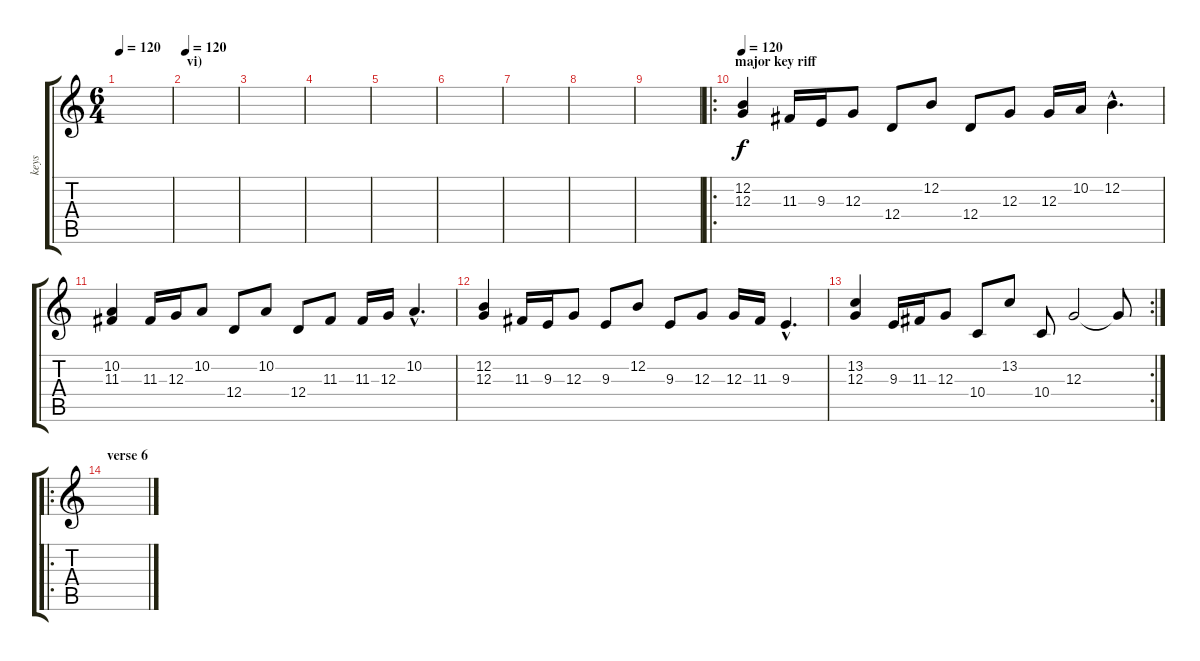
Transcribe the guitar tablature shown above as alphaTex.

\track ("keys" "keys") {instrument tubularbells}
\staff {score tabs}
\tuning (E4 B3 G3 D3 A2 E2) {hide}
\ts (6 4)
\tempo 120
\clef g2
\ks c
|
\section ("" "vi)")
\tempo 120
|
|
|
|
|
|
|
|
\ro
\section ("" "major key riff")
\tempo 120
(12.2 12.3).4{volume 14 instrument fx5brightness} 11.3.16 9.3.16 12.3.8 12.4.8 12.2.8 12.4.8 12.3.8 12.3.16 10.2.16 12.2{hac}.4{d} |
(10.2 11.3).4 11.3.16 12.3.16 10.2.8 12.4.8 10.2.8 12.4.8 11.3.8 11.3.16 12.3.16 10.2{hac}.4{d} |
(12.2 12.3).4{volume 14 instrument fx5brightness} 11.3.16 9.3.16 12.3.8 9.3.8 12.2.8 9.3.8 12.3.8 12.3.16 11.3.16 9.3{hac}.4{d} |
\rc 2
(13.2 12.3).4 9.3.16 11.3.16 12.3.8 10.4.8 13.2.8 10.4.8 12.3.2 12.3{t}.8 |
\ro
\section ("" "verse 6")
